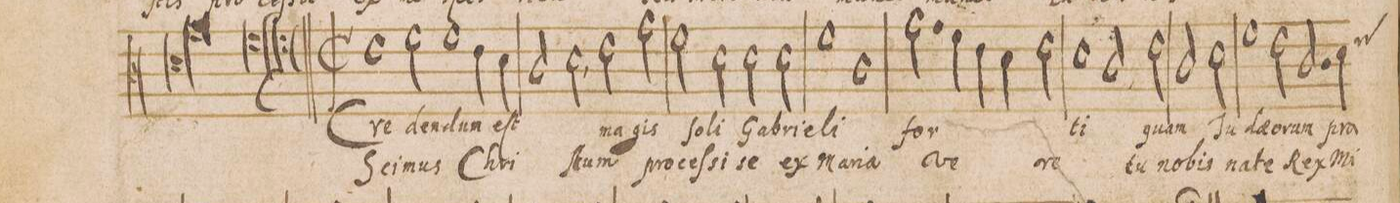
**kern	**text	**text
*I"DISCANTVS	*	*
*clefC3	*	*
*k[]	*	*
*met(C|)	*	*
*M2/1	*	*
1d	-scen-	-dae-
=40-	=40-	=40-
1g	.	.
*Xlig	*	*
1fl;;	-tis	-a
*	*Xij	*Xij
=41||	=41||	=41||
*M2/1	*	*
*met(C|)	*	*
1e	Cre-	Sci-
2f\	-den-	-mus
1f\	-dum	Chri-
=42-	=42-	=42-
4e\	.	.
4d\	.	.
2c/	.	.
2d,<\	eſt	-ſtum
=43-	=43-	=43-
2e\	ma-	pro-
2g\	-gis	-ceſ-
2f\	ſo-	-si-
2d\	-li	-se
=44-	=44-	=44-
2d\	Ga-	ex
2d\	-bri-	Ma-
1f	-e-	-ri-
=45-	=45-	=45-
1c	-li	-a
2.g\	for-	ve-
4f\	.	.
=46-	=46-	=46-
4e\	.	.
4d\	.	.
2e\	.	.
1d	.	.
=47-	=47-	=47-
2c,</	-ti	-re
2e\	quam	tu
2c/	Ju-	no-
2d\	-dae-	-bis
=48-	=48-	=48-
1f	-o-	na-
2e\	-rum	-te
2.c/	pra-	Rex
=49-	=49-	=49-
*custos:e	*	*
4d\	.	Mi-
*-	*-	*-
